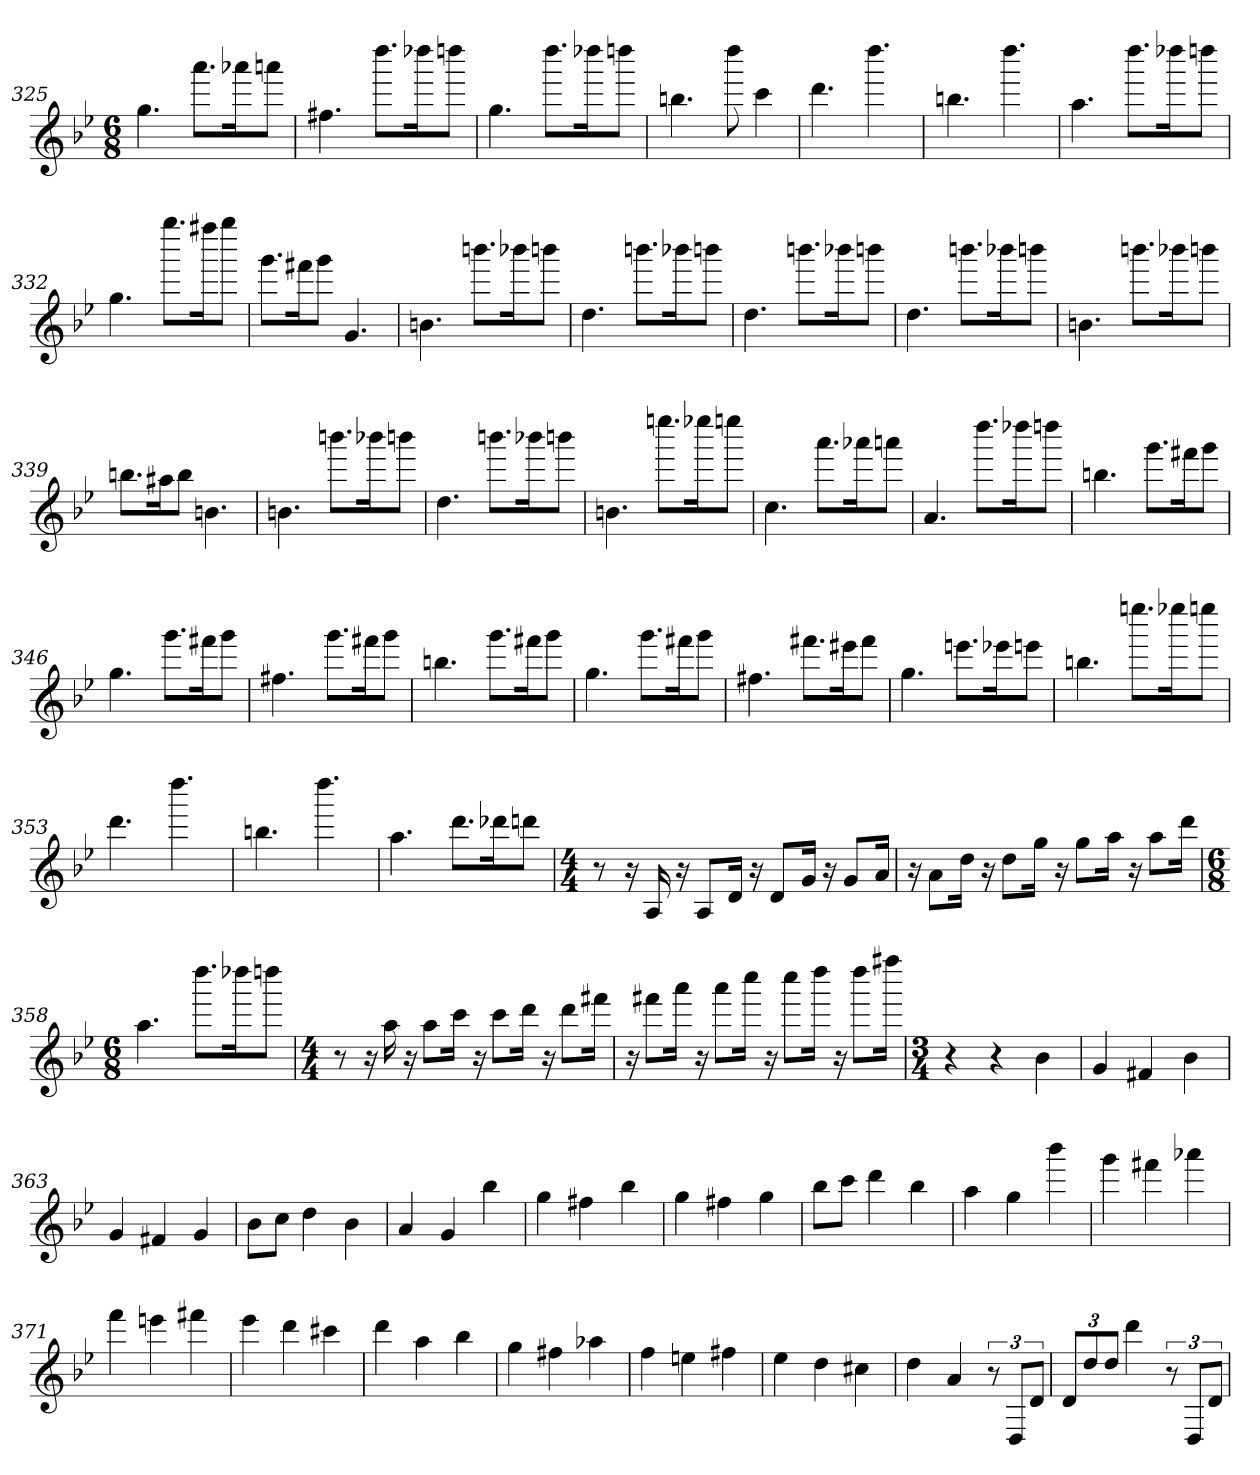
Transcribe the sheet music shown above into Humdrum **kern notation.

**kern
*part1
*staff1
*clefG2
*k[b-e-]
*B-:
*M6/8
=325
4.gg
8.aaa\L
16aaa-X\K
8aaan\J
=326
4.ff#X
8.dddd\L
16dddd-X\K
8ddddn\J
=327
4.gg
8.dddd\L
16dddd-X\K
8ddddn\J
=328
4.bbn
8dddd
4ccc
=329
4.ddd
4.dddd
=330
4.bbn
4.dddd
=331
4.aa
8.dddd\L
16dddd-X\K
8ddddn\J
=332
4.gg
8.gggg\L
16ffff#X\K
8gggg\J
=333
8.ggg\L
16fff#X\K
8ggg\J
4.g
=334
4.bn
8.bbbn\L
16bbb-X\K
8bbbn\J
=335
4.dd
8.bbbn\L
16bbb-X\K
8bbbn\J
=336
4.dd
8.bbbn\L
16bbb-X\K
8bbbn\J
=337
4.dd
8.bbbn\L
16bbb-X\K
8bbbn\J
=338
4.bn
8.bbbn\L
16bbb-X\K
8bbbn\J
=339
8.bbn\L
16aa#X\K
8bb\J
4.bn
=340
4.bn
8.bbbn\L
16bbb-X\K
8bbbn\J
=341
4.dd
8.bbbn\L
16bbb-X\K
8bbbn\J
=342
4.bn
8.eeeen\L
16eeee-X\K
8eeeen\J
=343
4.cc
8.aaa\L
16aaa-X\K
8aaan\J
=344
4.a
8.dddd\L
16dddd-X\K
8ddddn\J
=345
4.bbn
8.ggg\L
16fff#X\K
8ggg\J
=346
4.gg
8.ggg\L
16fff#X\K
8ggg\J
=347
4.ff#X
8.ggg\L
16fff#X\K
8ggg\J
=348
4.bbn
8.ggg\L
16fff#X\K
8ggg\J
=349
4.gg
8.ggg\L
16fff#X\K
8ggg\J
=350
4.ff#X
8.fff#X\L
16eee#X\K
8fff#\J
=351
4.gg
8.eeen\L
16eee-X\K
8eeen\J
=352
4.bbn
8.eeeen\L
16eeee-X\K
8eeeen\J
=353
4.ddd
4.dddd
=354
4.bbn
4.dddd
=355
4.aa
8.ddd\L
16ddd-X\K
8dddn\J
=356
*M4/4
8r
16r
16A
16r
8A/L
16d/Jk
16r
8d/L
16g/Jk
16r
8g/L
16a/Jk
=357
16r
8a\L
16dd\Jk
16r
8dd\L
16gg\Jk
16r
8gg\L
16aa\Jk
16r
8aa\L
16ddd\Jk
=358
*M6/8
4.aa
8.dddd\L
16dddd-X\K
8ddddn\J
=359
*M4/4
8r
16r
16aa
16r
8aa\L
16ccc\Jk
16r
8ccc\L
16ddd\Jk
16r
8ddd\L
16fff#X\Jk
=360
16r
8fff#X\L
16aaa\Jk
16r
8aaa\L
16cccc\Jk
16r
8cccc\L
16dddd\Jk
16r
8dddd\L
16ffff#X\Jk
=361
*M3/4
4r
4r
4b-
=362
4g
4f#X
4b-
=363
4g
4f#X
4g
=364
8b-\L
8cc\J
4dd
4b-
=365
4a
4g
4bb-
=366
4gg
4ff#X
4bb-
=367
4gg
4ff#X
4gg
=368
8bb-\L
8ccc\J
4ddd
4bb-
=369
4aa
4gg
4bbb-
=370
4ggg
4fff#X
4aaa-X
=371
4fff
4eeen
4fff#X
=372
4eee-
4ddd
4ccc#X
=373
4ddd
4aa
4bb-
=374
4gg
4ff#X
4aa-X
=375
4ff
4een
4ff#X
=376
4ee-
4dd
4cc#X
=377
4dd
4a
12r
12D/L
12d/J
=378
12d/L
12dd/
12dd/J
4ddd
12r
12D/L
12d/J
=
*-
